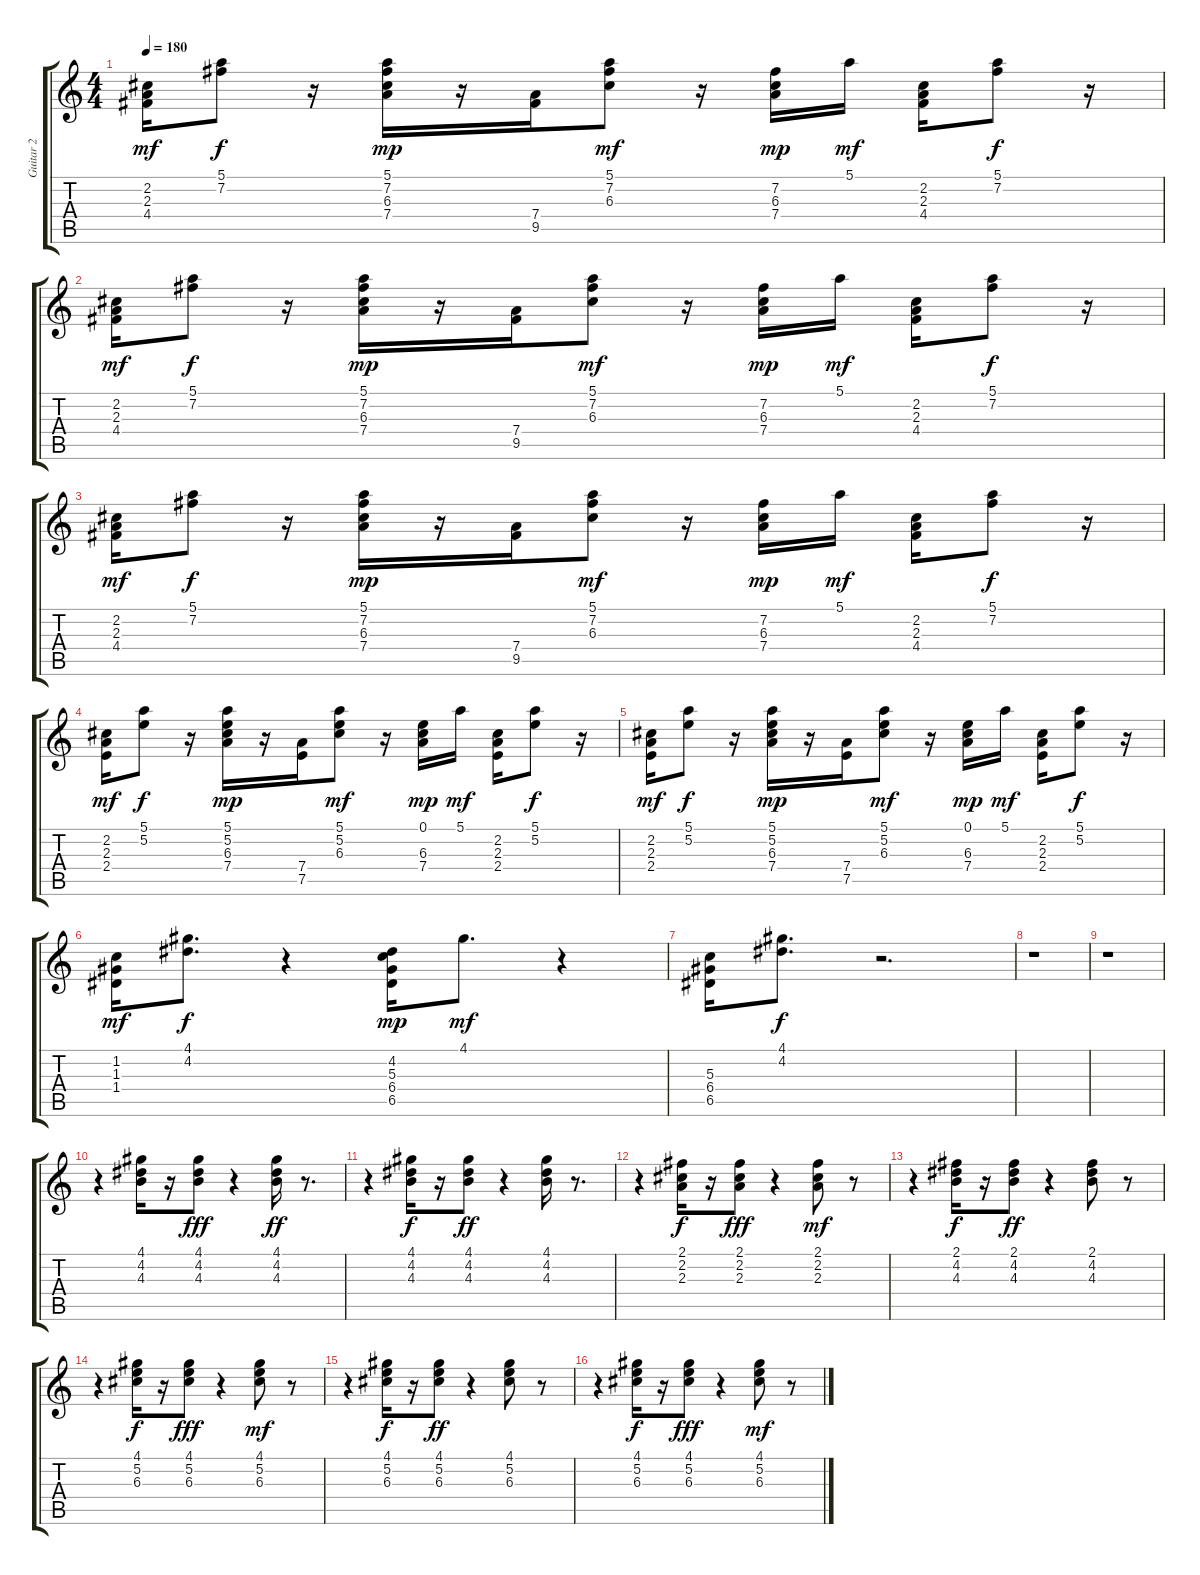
\track ("Guitar 2" "Guitar 2") {instrument electricguitarclean}
\staff {score tabs}
\tuning (E4 B3 G3 D3 A2 E2) {hide}
\ts (4 4)
\tempo 180
\clef g2
\ks c
(2.2 2.3 4.4).16{dy mf} (5.1 7.2).8{dy f} r.16 (5.1 7.2 6.3 7.4).16{dy mp} r.16 (7.4 9.5).16 (5.1 7.2 6.3).8{dy mf} r.16 (7.2 6.3 7.4).16{dy mp} 5.1.16{dy mf} (2.2 2.3 4.4).16 (5.1 7.2).8{dy f} r.16 |
(2.2 2.3 4.4).16{dy mf} (5.1 7.2).8{dy f} r.16 (5.1 7.2 6.3 7.4).16{dy mp} r.16 (7.4 9.5).16 (5.1 7.2 6.3).8{dy mf} r.16 (7.2 6.3 7.4).16{dy mp} 5.1.16{dy mf} (2.2 2.3 4.4).16 (5.1 7.2).8{dy f} r.16 |
(2.2 2.3 4.4).16{dy mf} (5.1 7.2).8{dy f} r.16 (5.1 7.2 6.3 7.4).16{dy mp} r.16 (7.4 9.5).16 (5.1 7.2 6.3).8{dy mf} r.16 (7.2 6.3 7.4).16{dy mp} 5.1.16{dy mf} (2.2 2.3 4.4).16 (5.1 7.2).8{dy f} r.16 |
(2.2 2.3 2.4).16{dy mf} (5.1 5.2).8{dy f} r.16 (5.1 5.2 6.3 7.4).16{dy mp} r.16 (7.4 7.5).16 (5.1 5.2 6.3).8{dy mf} r.16 (0.1 6.3 7.4).16{dy mp} 5.1.16{dy mf} (2.2 2.3 2.4).16 (5.1 5.2).8{dy f} r.16 |
(2.2 2.3 2.4).16{dy mf} (5.1 5.2).8{dy f} r.16 (5.1 5.2 6.3 7.4).16{dy mp} r.16 (7.4 7.5).16 (5.1 5.2 6.3).8{dy mf} r.16 (0.1 6.3 7.4).16{dy mp} 5.1.16{dy mf} (2.2 2.3 2.4).16 (5.1 5.2).8{dy f} r.16 |
(1.2 1.3 1.4).16{dy mf} (4.1 4.2).8{d dy f} r.4 (4.2 5.3 6.4 6.5).16{dy mp} 4.1.8{d dy mf} r.4 |
(5.3 6.4 6.5).16 (4.1 4.2).8{d dy f} r.2{d} |
r.1 |
r.1 |
r.4 (4.1 4.2 4.3).16 r.16 (4.1 4.2 4.3).8{dy fff} r.4 (4.1 4.2 4.3).16{dy ff} r.8{d} |
r.4 (4.1 4.2 4.3).16{dy f} r.16 (4.1 4.2 4.3).8{dy ff} r.4 (4.1 4.2 4.3).16 r.8{d} |
r.4 (2.1 2.2 2.3).16{dy f} r.16 (2.1 2.2 2.3).8{dy fff} r.4 (2.1 2.2 2.3).8{dy mf} r.8 |
r.4 (2.1 4.2 4.3).16{dy f} r.16 (2.1 4.2 4.3).8{dy ff} r.4 (2.1 4.2 4.3).8 r.8 |
r.4 (4.1 5.2 6.3).16{dy f} r.16 (4.1 5.2 6.3).8{dy fff} r.4 (4.1 5.2 6.3).8{dy mf} r.8 |
r.4 (4.1 5.2 6.3).16{dy f} r.16 (4.1 5.2 6.3).8{dy ff} r.4 (4.1 5.2 6.3).8 r.8 |
r.4 (4.1 5.2 6.3).16{dy f} r.16 (4.1 5.2 6.3).8{dy fff} r.4 (4.1 5.2 6.3).8{dy mf} r.8
